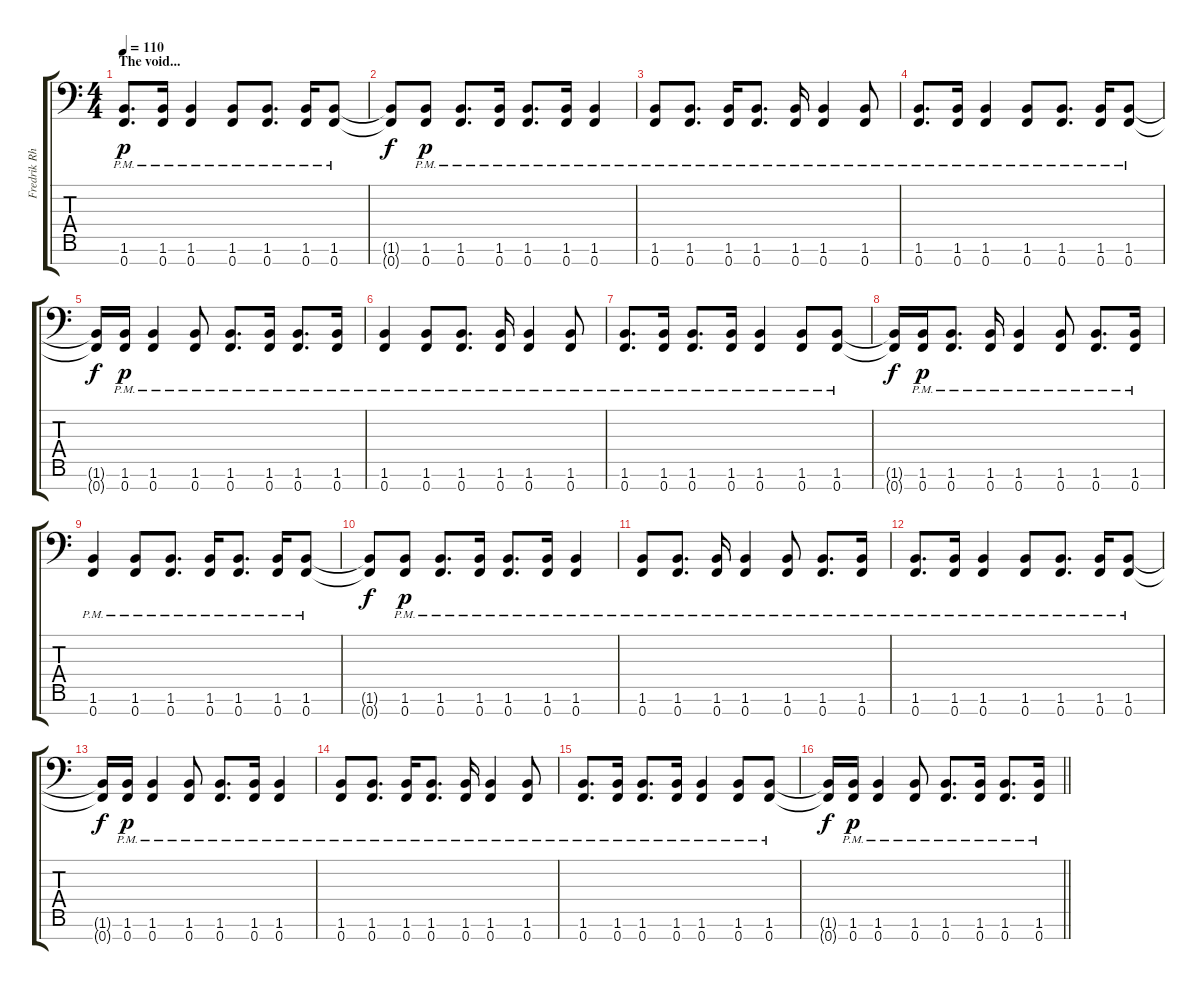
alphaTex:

\track ("Fredrik Rhythm" "Fredrik Rh") {instrument distortionguitar}
\staff {score tabs}
\tuning (Bb3 Gb3 Db3 Ab2 Eb2 Bb1 F1) {hide}
\ts (4 4)
\section ("" "The void...")
\tempo 110
\clef f4
\ks c
(1.6{pm} 0.7{pm}).8{d dy p} (1.6{pm} 0.7{pm}).16 (1.6{pm} 0.7{pm}).4 (1.6{pm} 0.7{pm}).8 (1.6{pm} 0.7{pm}).8{d} (1.6{pm} 0.7{pm}).16 (1.6{pm} 0.7{pm}).8 |
(1.6{t} 0.7{t}).8{dy f} (1.6{pm} 0.7{pm}).8{dy p} (1.6{pm} 0.7{pm}).8{d} (1.6{pm} 0.7{pm}).16 (1.6{pm} 0.7{pm}).8{d} (1.6{pm} 0.7{pm}).16 (1.6{pm} 0.7{pm}).4 |
(1.6{pm} 0.7{pm}).8 (1.6{pm} 0.7{pm}).8{d} (1.6{pm} 0.7{pm}).16 (1.6{pm} 0.7{pm}).8{d} (1.6{pm} 0.7{pm}).16 (1.6{pm} 0.7{pm}).4 (1.6{pm} 0.7{pm}).8 |
(1.6{pm} 0.7{pm}).8{d} (1.6{pm} 0.7{pm}).16 (1.6{pm} 0.7{pm}).4 (1.6{pm} 0.7{pm}).8 (1.6{pm} 0.7{pm}).8{d} (1.6{pm} 0.7{pm}).16 (1.6{pm} 0.7{pm}).8 |
(1.6{t} 0.7{t}).16{dy f} (1.6{pm} 0.7{pm}).16{dy p} (1.6{pm} 0.7{pm}).4 (1.6{pm} 0.7{pm}).8 (1.6{pm} 0.7{pm}).8{d} (1.6{pm} 0.7{pm}).16 (1.6{pm} 0.7{pm}).8{d} (1.6{pm} 0.7{pm}).16 |
(1.6{pm} 0.7{pm}).4 (1.6{pm} 0.7{pm}).8 (1.6{pm} 0.7{pm}).8{d} (1.6{pm} 0.7{pm}).16 (1.6{pm} 0.7{pm}).4 (1.6{pm} 0.7{pm}).8 |
(1.6{pm} 0.7{pm}).8{d} (1.6{pm} 0.7{pm}).16 (1.6{pm} 0.7{pm}).8{d} (1.6{pm} 0.7{pm}).16 (1.6{pm} 0.7{pm}).4 (1.6{pm} 0.7{pm}).8 (1.6{pm} 0.7{pm}).8 |
(1.6{t} 0.7{t}).16{dy f} (1.6{pm} 0.7{pm}).16{dy p} (1.6{pm} 0.7{pm}).8{d} (1.6{pm} 0.7{pm}).16 (1.6{pm} 0.7{pm}).4 (1.6{pm} 0.7{pm}).8 (1.6{pm} 0.7{pm}).8{d} (1.6{pm} 0.7{pm}).16 |
(1.6{pm} 0.7{pm}).4 (1.6{pm} 0.7{pm}).8 (1.6{pm} 0.7{pm}).8{d} (1.6{pm} 0.7{pm}).16 (1.6{pm} 0.7{pm}).8{d} (1.6{pm} 0.7{pm}).16 (1.6{pm} 0.7{pm}).8 |
(1.6{t} 0.7{t}).8{dy f} (1.6{pm} 0.7{pm}).8{dy p} (1.6{pm} 0.7{pm}).8{d} (1.6{pm} 0.7{pm}).16 (1.6{pm} 0.7{pm}).8{d} (1.6{pm} 0.7{pm}).16 (1.6{pm} 0.7{pm}).4 |
(1.6{pm} 0.7{pm}).8 (1.6{pm} 0.7{pm}).8{d} (1.6{pm} 0.7{pm}).16 (1.6{pm} 0.7{pm}).4 (1.6{pm} 0.7{pm}).8 (1.6{pm} 0.7{pm}).8{d} (1.6{pm} 0.7{pm}).16 |
(1.6{pm} 0.7{pm}).8{d} (1.6{pm} 0.7{pm}).16 (1.6{pm} 0.7{pm}).4 (1.6{pm} 0.7{pm}).8 (1.6{pm} 0.7{pm}).8{d} (1.6{pm} 0.7{pm}).16 (1.6{pm} 0.7{pm}).8 |
(1.6{t} 0.7{t}).16{dy f} (1.6{pm} 0.7{pm}).16{dy p} (1.6{pm} 0.7{pm}).4 (1.6{pm} 0.7{pm}).8 (1.6{pm} 0.7{pm}).8{d} (1.6{pm} 0.7{pm}).16 (1.6{pm} 0.7{pm}).4 |
(1.6{pm} 0.7{pm}).8 (1.6{pm} 0.7{pm}).8{d} (1.6{pm} 0.7{pm}).16 (1.6{pm} 0.7{pm}).8{d} (1.6{pm} 0.7{pm}).16 (1.6{pm} 0.7{pm}).4 (1.6{pm} 0.7{pm}).8 |
(1.6{pm} 0.7{pm}).8{d} (1.6{pm} 0.7{pm}).16 (1.6{pm} 0.7{pm}).8{d} (1.6{pm} 0.7{pm}).16 (1.6{pm} 0.7{pm}).4 (1.6{pm} 0.7{pm}).8 (1.6{pm} 0.7{pm}).8 |
\barLineRight lightlight
(1.6{t} 0.7{t}).16{dy f} (1.6{pm} 0.7{pm}).16{dy p} (1.6{pm} 0.7{pm}).4 (1.6{pm} 0.7{pm}).8 (1.6{pm} 0.7{pm}).8{d} (1.6{pm} 0.7{pm}).16 (1.6{pm} 0.7{pm}).8{d} (1.6{pm} 0.7{pm}).16
